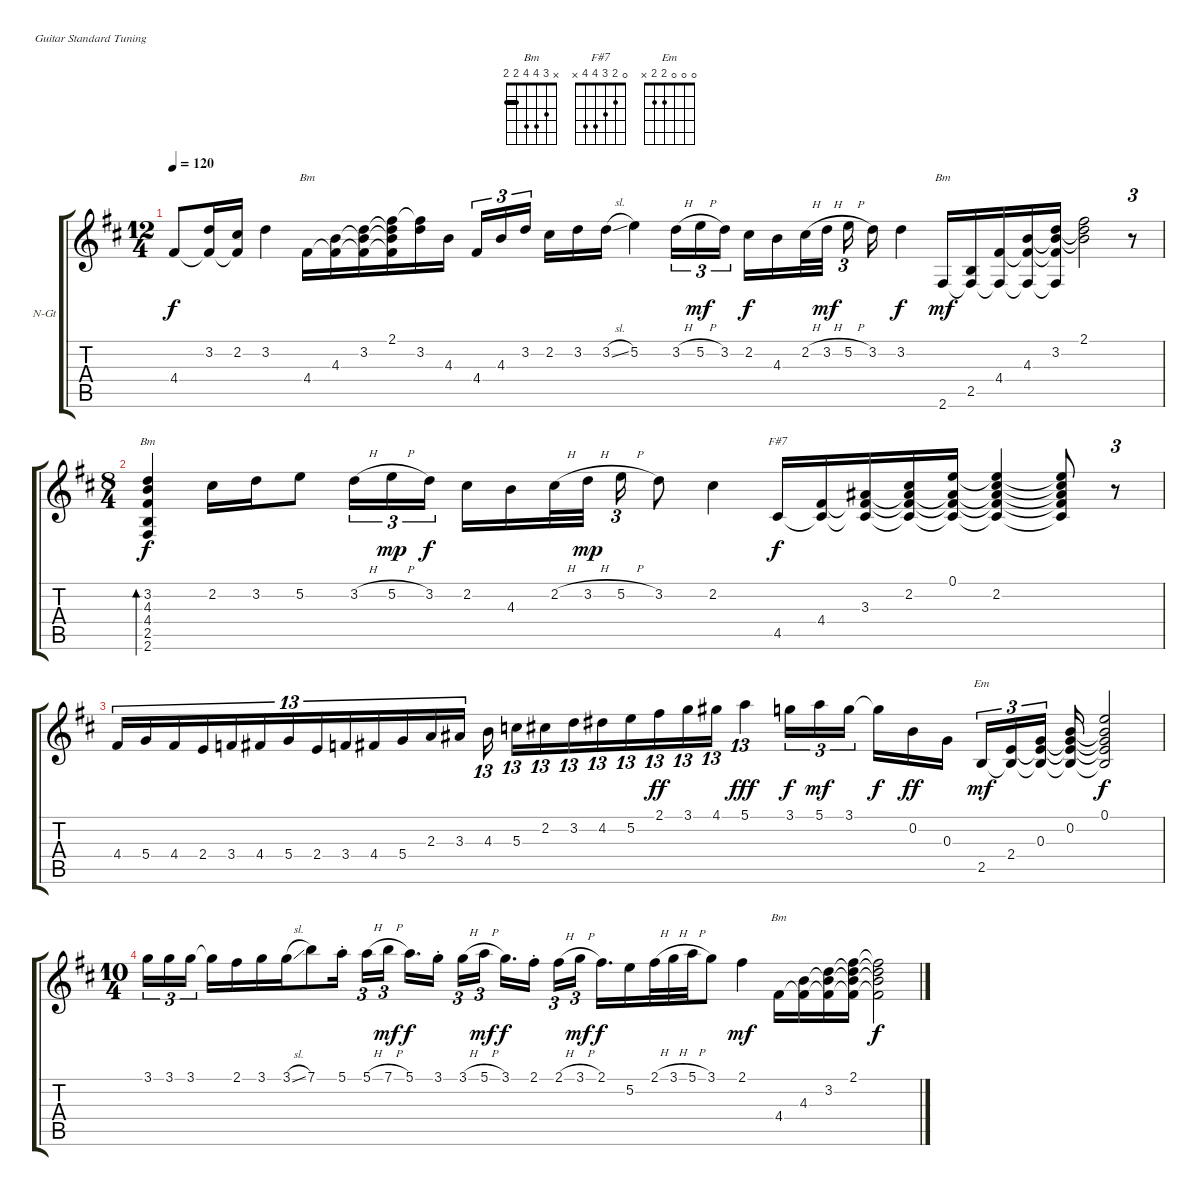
\bracketExtendMode groupsimilarinstruments
\firstSystemTrackNameOrientation horizontal
\otherSystemsTrackNameOrientation horizontal
\track ("Armik" "N-Gt") {instrument acousticguitarnylon}
\staff {score tabs}
\tuning (E4 B3 G3 D3 A2 E2)
\chord ("Bm" 2 3 4 4 2 2) {barre (2 2)}
\chord ("Bm" 2 3 4 4 x x)
\chord ("Bm" x 3 4 4 2 2) {barre 2}
\chord ("F#7" 0 2 3 4 4 x)
\chord ("Em" 0 0 0 2 2 x)
\ts (12 4)
\beaming (8 24)
\tempo 120
\clef g2
\ks bminor
4.4.8{dy f} (3.2 4.4{t}).16 (2.2 4.4{t}).16 3.2.4 4.4.16{ch "Bm"} (4.3 4.4{t}).16 (3.2 4.3{t} 4.4{t}).16 (2.1 3.2{t} 4.3{t} 4.4{t}).16 (2.1{t} 3.2).16 4.3.16 4.4.16{tu (3 2)} 4.3.16{tu (3 2)} 3.2.16{tu (3 2)} 2.2.16 3.2.16 3.2{sl}.16 5.2.4 3.2{h}.16{tu (3 2)} 5.2{h}.16{tu (3 2) dy mf} 3.2.16{tu (3 2)} 2.2.16{dy f} 4.3.16 2.2{h}.32 3.2{h}.32{dy mf} 5.2{h}.16{tu (3 2)} 3.2.16 3.2.4{dy f} 2.6.16{ch "Bm" dy mf} (2.5 2.6{t}).16 (4.4 2.6{t}).16 (4.3 4.4{t} 2.6{t}).16 (3.2 4.4{t} 2.6{t} 4.3{t}).16 (2.1 3.2{t} 4.3{t}).2 r.8{tu (3 2)} |
\ts (8 4)
\beaming (8 4 4 4 4)
(3.2 4.3 4.4 2.5 2.6).4{bd 480 ch "Bm" dy f} 2.2.16 3.2.16 5.2.8 3.2{h}.16{tu (3 2)} 5.2{h}.16{tu (3 2) dy mp} 3.2.16{tu (3 2) dy f} 2.2.16 4.3.16 2.2{h}.32 3.2{h}.32{dy mp} 5.2{h}.16{tu (3 2)} 3.2.8 2.2.4 4.5.16{ch "F#7" dy f} (4.4 4.5{t}).16 (3.3 4.4{t} 4.5{t}).16 (2.2 3.3{t} 4.4{t} 4.5{t}).16 (0.1 3.3{t} 4.4{t} 4.5{t}).16 (0.1{t} 2.2 3.3{t} 4.4{t} 4.5{t}).4 (0.1{t} 2.2{t} 3.3{t} 4.4{t} 4.5{t}).8 r.8{tu (3 2)} |
4.4.16{tu (13 8)} 5.4.16{tu (13 8)} 4.4.16{tu (13 8)} 2.4.16{tu (13 8)} 3.4.16{tu (13 8)} 4.4.16{tu (13 8)} 5.4.16{tu (13 8)} 2.4.16{tu (13 8)} 3.4.16{tu (13 8)} 4.4.16{tu (13 8)} 5.4.16{tu (13 8)} 2.3.16{tu (13 8)} 3.3.16{tu (13 8)} 4.3.16{tu (13 8)} 5.3.16{tu (13 8)} 2.2.16{tu (13 8)} 3.2.16{tu (13 8)} 4.2.16{tu (13 8)} 5.2.16{tu (13 8)} 2.1.16{tu (13 8) dy ff} 3.1.16{tu (13 8)} 4.1.16{tu (13 8)} 5.1.4{tu (13 8) dy fff} 3.1.16{tu (3 2) dy f} 5.1.16{tu (3 2) dy mf} 3.1.16{tu (3 2)} 3.1{t}.16{dy f} 0.2.16{dy ff} 0.3.16 2.5.16{tu (3 2) ch "Em" dy mf} (2.4 2.5{t}).16{tu (3 2)} (0.3 2.4{t} 2.5{t}).16{tu (3 2)} (0.2 0.3{t} 2.4{t} 2.5{t}).16 (0.1 0.2{t} 0.3{t} 2.4{t} 2.5{t}).2{dy f} |
\ts (10 4)
\beaming (8 6 6 6 2)
3.1.16{tu (3 2)} 3.1.16{tu (3 2)} 3.1.16{tu (3 2)} 3.1{t}.16 2.1.16 3.1.16 3.1{sl}.16 7.1.8 5.1{st}.16 5.1{h}.16{tu (3 2)} 7.1{h}.16{tu (3 2) dy mf} 5.1.16{d dy f} 3.1{st}.16 3.1{h}.16{tu (3 2)} 5.1{h}.16{tu (3 2) dy mf} 3.1.16{d dy f} 2.1{st}.16 2.1{h}.16{tu (3 2)} 3.1{h}.16{tu (3 2) dy mf} 2.1.16{d dy f} 5.2.16 2.1{h}.32 3.1{h}.32 5.1{h}.32 3.1.8 2.1.4{dy mf} 4.4.16{ch "Bm"} (4.3 4.4{t}).16 (3.2 4.3{t} 4.4{t}).16 (2.1 3.2{t} 4.3{t} 4.4{t}).16 (2.1{t} 3.2{t} 4.3{t} 4.4{t}).2{dy f}
